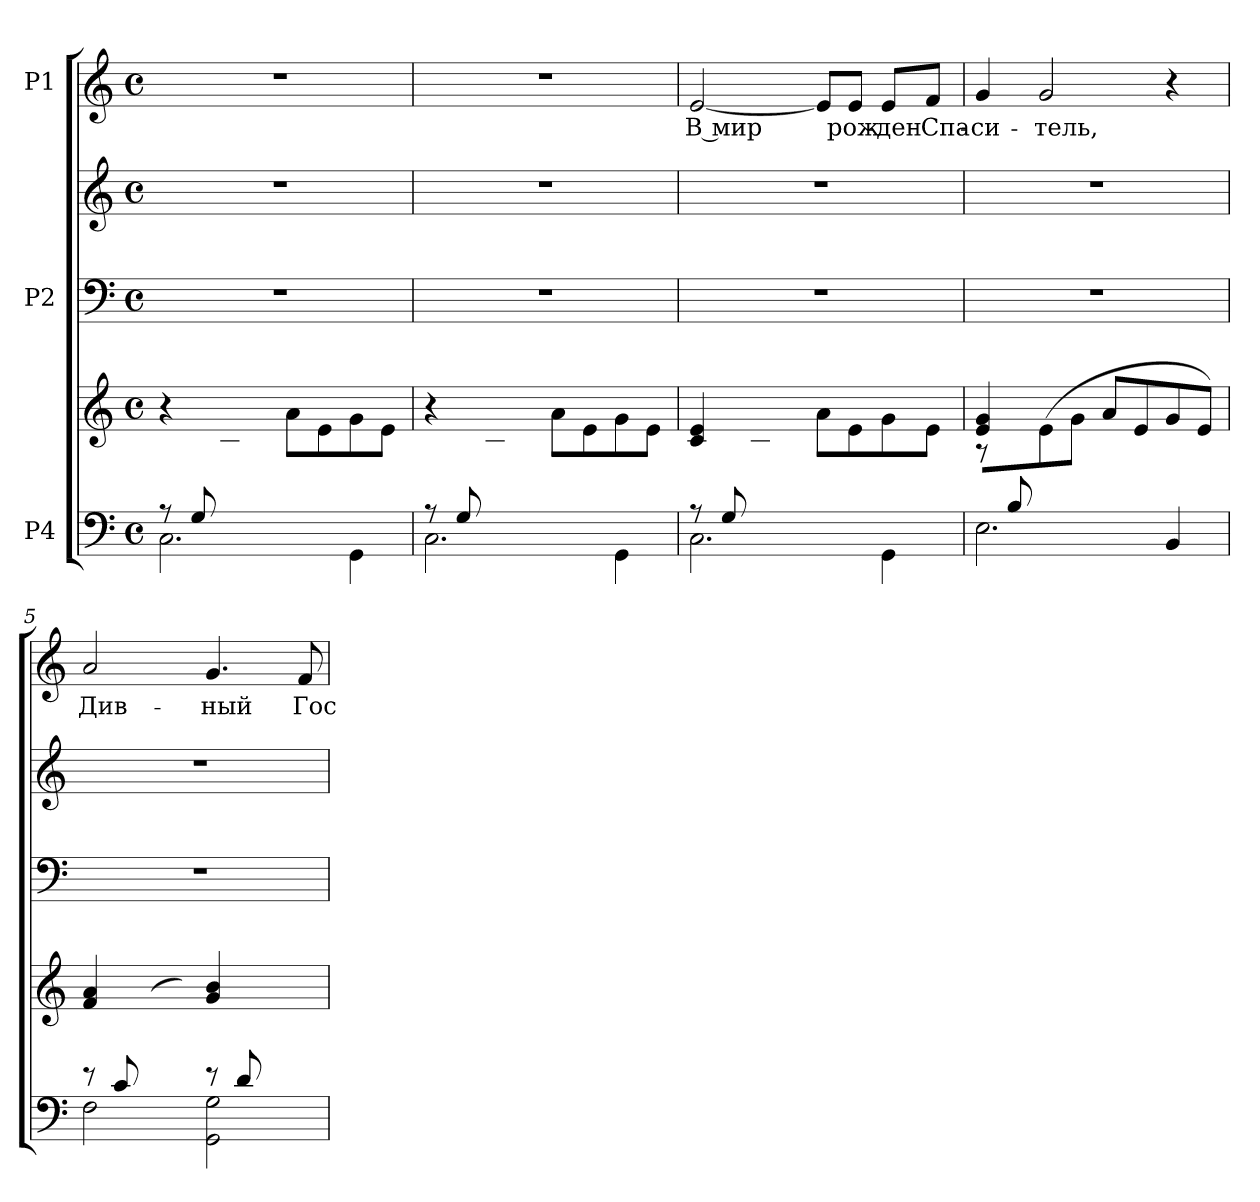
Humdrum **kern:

**kern	**kern	**kern	**kern	**kern	**text
*part3	*part3	*part2	*part2	*part1	*part1
*staff5	*staff4	*staff3	*staff2	*staff1	*staff1
*I"P4	*	*I"P2	*	*I"P1	*
!!LO:PB:g=z
*clefF4	*clefG2	*clefF4	*clefG2	*clefG2	*
*k[]	*k[]	*k[]	*k[]	*k[]	*
*C:	*C:	*C:	*C:	*C:	*
*M4/4	*M4/4	*M4/4	*M4/4	*M4/4	*
*met(c)	*met(c)	*met(c)	*met(c)	*met(c)	*
=1	=1	=1	=1	=1	=1
*^	*^	*	*	*	*
8r	2.Ci\	4r	4ryy	1r	1r	1r	.
8Gi/L	.	.	.	.	.	.	.
2.ryy	.	(8ci/Lyy	8ci\	.	.	.	.
.	.	8ei/Jyy	8ei\J	.	.	.	.
.	.	8ai/Lyy	8ai\L	.	.	.	.
.	.	8ei/yy	8ei\	.	.	.	.
.	4GGi\	8gi/yy	8gi\	.	.	.	.
.	.	8ei/Jyy)	8ei\J	.	.	.	.
=2	=2	=2	=2	=2	=2	=2	=2
8r	2.Ci\	4r	4ryy	1r	1r	1r	.
8Gi/L	.	.	.	.	.	.	.
2.ryy	.	(8ci/Lyy	8ci\	.	.	.	.
.	.	8ei/Jyy	8ei\J	.	.	.	.
.	.	8ai/Lyy	8ai\L	.	.	.	.
.	.	8ei/yy	8ei\	.	.	.	.
.	4GGi\	8gi/yy	8gi\	.	.	.	.
.	.	8ei/Jyy)	8ei\J	.	.	.	.
=3	=3	=3	=3	=3	=3	=3	=3
!	!	!	!	!	!	!	!LO:LY:b:color=#000000
8r	2.Ci\	4ci/ 4ei	4ryy	1r	1r	[<2ei/	В мир
8Gi/L	.	.	.	.	.	.	.
2.ryy	.	(8ci/Lyy	8ci\	.	.	.	.
.	.	8ei/Jyy	8ei\J	.	.	.	.
.	.	8ai/Lyy	8ai\L	.	.	8ei/L]	.
!	!	!	!	!	!	!	!LO:LY:b:color=#000000
.	.	8ei/yy	8ei\	.	.	8ei/J	рож-
!	!	!	!	!	!	!	!LO:LY:b:color=#000000
.	4GGi\	8gi/yy	8gi\	.	.	8ei/L	-ден
!	!	!	!	!	!	!	!LO:LY:b:color=#000000
.	.	8ei/Jyy)	8ei\J	.	.	8fi/J	Спа-
=4	=4	=4	=4	=4	=4	=4	=4
!	!	!	!	!	!	!	!LO:LY:b:color=#000000
8ryy	2.Ei\	4ei/ 4gi	8r	1r	1r	4gi/	-си-
8Bi/L	.	.	8ryy	.	.	.	.
!	!	!	!	!	!	!	!LO:LY:b:color=#000000
2.ryy	.	2.ryy	(8ei\	.	.	2gi/	-тель,
.	.	.	8gi\J	.	.	.	.
.	.	.	8ai/L	.	.	.	.
.	.	.	8ei/	.	.	.	.
.	4BBi/	.	8gi/	.	.	4r	.
.	.	.	8ei/J)	.	.	.	.
!!LO:LB:g=z
=5	=5	=5	=5	=5	=5	=5	=5
!	!	!	!	!	!	!	!LO:LY:b:color=#000000
8r	2Fi\	4fi/ 4ai	4ryy	1r	1r	2ai/	Див-
8ci/L	.	.	.	.	.	.	.
4ryy	.	(8fi\Lyy	8fi\	.	.	.	.
.	.	8ai\J)	8ai\J	.	.	.	.
!	!	!	!	!	!	!	!LO:LY:b:color=#000000
8r	2GGi\ 2Gi	4gi/ 4bi	4ryy	.	.	4.gi/	-ный
8di/L	.	.	.	.	.	.	.
4ryy	.	(8gi/Lyy	8gi\	.	.	.	.
!	!	!	!	!	!	!	!LO:LY:b:color=#000000
.	.	8di/Jyy)	8di\J	.	.	8fi/	Гос-
*v	*v	*	*	*	*	*	*
*	*v	*v	*	*	*	*
=	=	=	=	=	=
*-	*-	*-	*-	*-	*-
